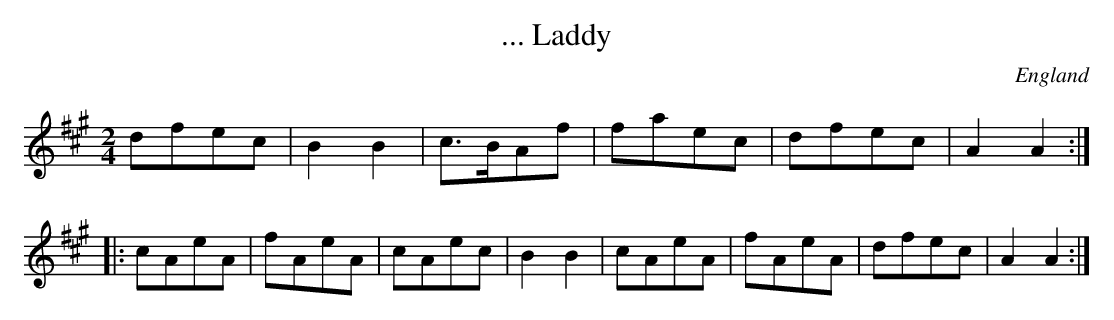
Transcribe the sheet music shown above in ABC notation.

X:1
T:... Laddy
L:1/8
M:2/4
O:England
K:A major
dfec | B2B2 | c>BAf | faec |\
dfec | A2A2 ::
cAeA | fAeA | cAec | B2B2 |\
cAeA | fAeA | dfec | A2A2 :|
